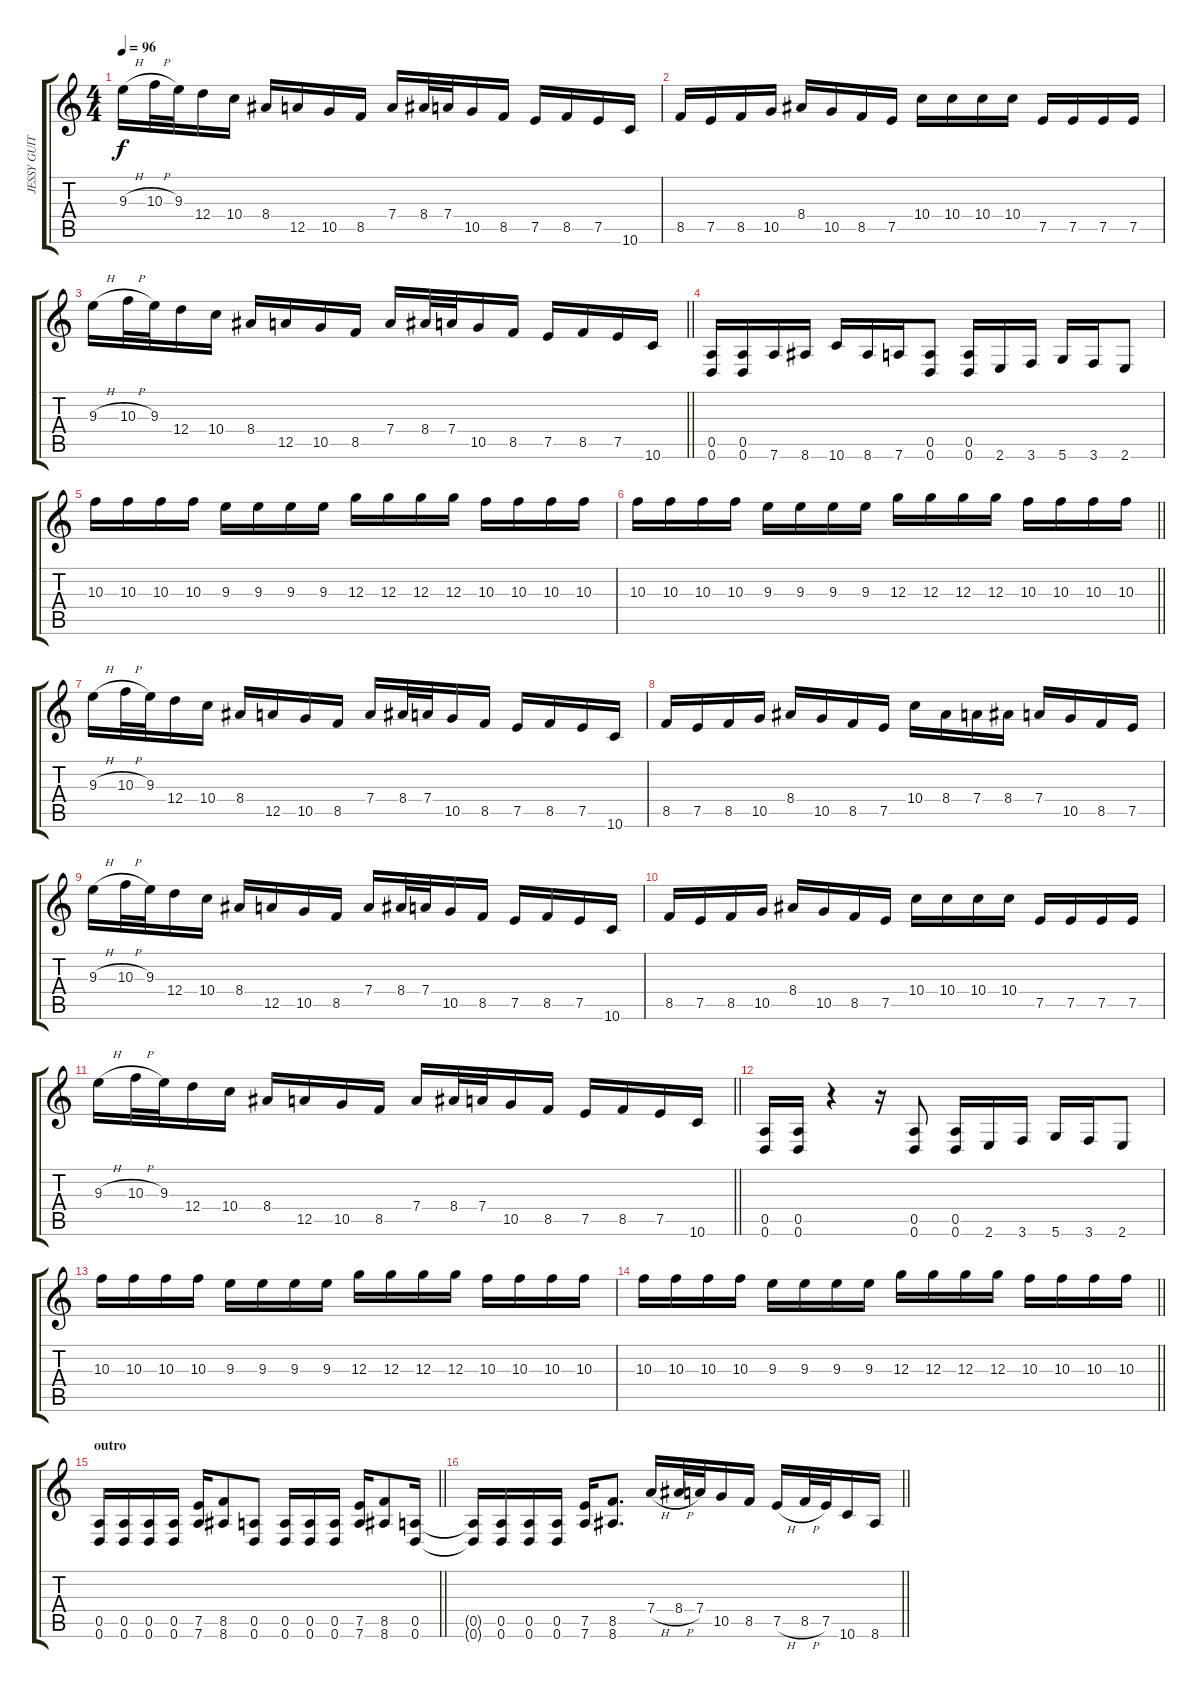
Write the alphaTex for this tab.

\track ("JESSY GUITAR" "JESSY GUIT") {instrument distortionguitar}
\staff {score tabs}
\tuning (E4 B3 G3 D3 A2 D2) {hide}
\ts (4 4)
\tempo 96
\clef g2
\ks c
9.3{h}.16{dy f} 10.3{h}.32 9.3.32 12.4.16 10.4.16 8.4.16 12.5.16 10.5.16 8.5.16 7.4.16 8.4.32 7.4.32 10.5.16 8.5.16 7.5.16 8.5.16 7.5.16 10.6.16 |
8.5.16 7.5.16 8.5.16 10.5.16 8.4.16 10.5.16 8.5.16 7.5.16 10.4.16 10.4.16 10.4.16 10.4.16 7.5.16 7.5.16 7.5.16 7.5.16 |
\barLineRight lightlight
9.3{h}.16 10.3{h}.32 9.3.32 12.4.16 10.4.16 8.4.16 12.5.16 10.5.16 8.5.16 7.4.16 8.4.32 7.4.32 10.5.16 8.5.16 7.5.16 8.5.16 7.5.16 10.6.16 |
(0.5 0.6).16 (0.5 0.6).16 7.6.16 8.6.16 10.6.16 8.6.16 7.6.16 (0.5 0.6).8 (0.5 0.6).16 2.6.16 3.6.16 5.6.16 3.6.16 2.6.8 |
10.3.16 10.3.16 10.3.16 10.3.16 9.3.16 9.3.16 9.3.16 9.3.16 12.3.16 12.3.16 12.3.16 12.3.16 10.3.16 10.3.16 10.3.16 10.3.16 |
\barLineRight lightlight
10.3.16 10.3.16 10.3.16 10.3.16 9.3.16 9.3.16 9.3.16 9.3.16 12.3.16 12.3.16 12.3.16 12.3.16 10.3.16 10.3.16 10.3.16 10.3.16 |
9.3{h}.16 10.3{h}.32 9.3.32 12.4.16 10.4.16 8.4.16 12.5.16 10.5.16 8.5.16 7.4.16 8.4.32 7.4.32 10.5.16 8.5.16 7.5.16 8.5.16 7.5.16 10.6.16 |
8.5.16 7.5.16 8.5.16 10.5.16 8.4.16 10.5.16 8.5.16 7.5.16 10.4.16 8.4.16 7.4.16 8.4.16 7.4.16 10.5.16 8.5.16 7.5.16 |
9.3{h}.16 10.3{h}.32 9.3.32 12.4.16 10.4.16 8.4.16 12.5.16 10.5.16 8.5.16 7.4.16 8.4.32 7.4.32 10.5.16 8.5.16 7.5.16 8.5.16 7.5.16 10.6.16 |
8.5.16 7.5.16 8.5.16 10.5.16 8.4.16 10.5.16 8.5.16 7.5.16 10.4.16 10.4.16 10.4.16 10.4.16 7.5.16 7.5.16 7.5.16 7.5.16 |
\barLineRight lightlight
9.3{h}.16 10.3{h}.32 9.3.32 12.4.16 10.4.16 8.4.16 12.5.16 10.5.16 8.5.16 7.4.16 8.4.32 7.4.32 10.5.16 8.5.16 7.5.16 8.5.16 7.5.16 10.6.16 |
(0.5 0.6).16 (0.5 0.6).16 r.4 r.16 (0.5 0.6).8 (0.5 0.6).16 2.6.16 3.6.16 5.6.16 3.6.16 2.6.8 |
10.3.16 10.3.16 10.3.16 10.3.16 9.3.16 9.3.16 9.3.16 9.3.16 12.3.16 12.3.16 12.3.16 12.3.16 10.3.16 10.3.16 10.3.16 10.3.16 |
\barLineRight lightlight
10.3.16 10.3.16 10.3.16 10.3.16 9.3.16 9.3.16 9.3.16 9.3.16 12.3.16 12.3.16 12.3.16 12.3.16 10.3.16 10.3.16 10.3.16 10.3.16 |
\section ("" "outro")
\barLineRight lightlight
(0.5 0.6).16 (0.5 0.6).16 (0.5 0.6).16 (0.5 0.6).16 (7.5 7.6).16 (8.5 8.6).8 (0.5 0.6).8 (0.5 0.6).16 (0.5 0.6).16 (0.5 0.6).16 (7.5 7.6).16 (8.5 8.6).8 (0.5 0.6).16 |
\barLineRight lightlight
(0.5{t} 0.6{t}).16 (0.5 0.6).16 (0.5 0.6).16 (0.5 0.6).16 (7.5 7.6).16 (8.5 8.6).8{d} 7.4{h}.16 8.4{h}.32 7.4.32 10.5.16 8.5.16 7.5{h}.16 8.5{h}.32 7.5.32 10.6.16 8.6.16
